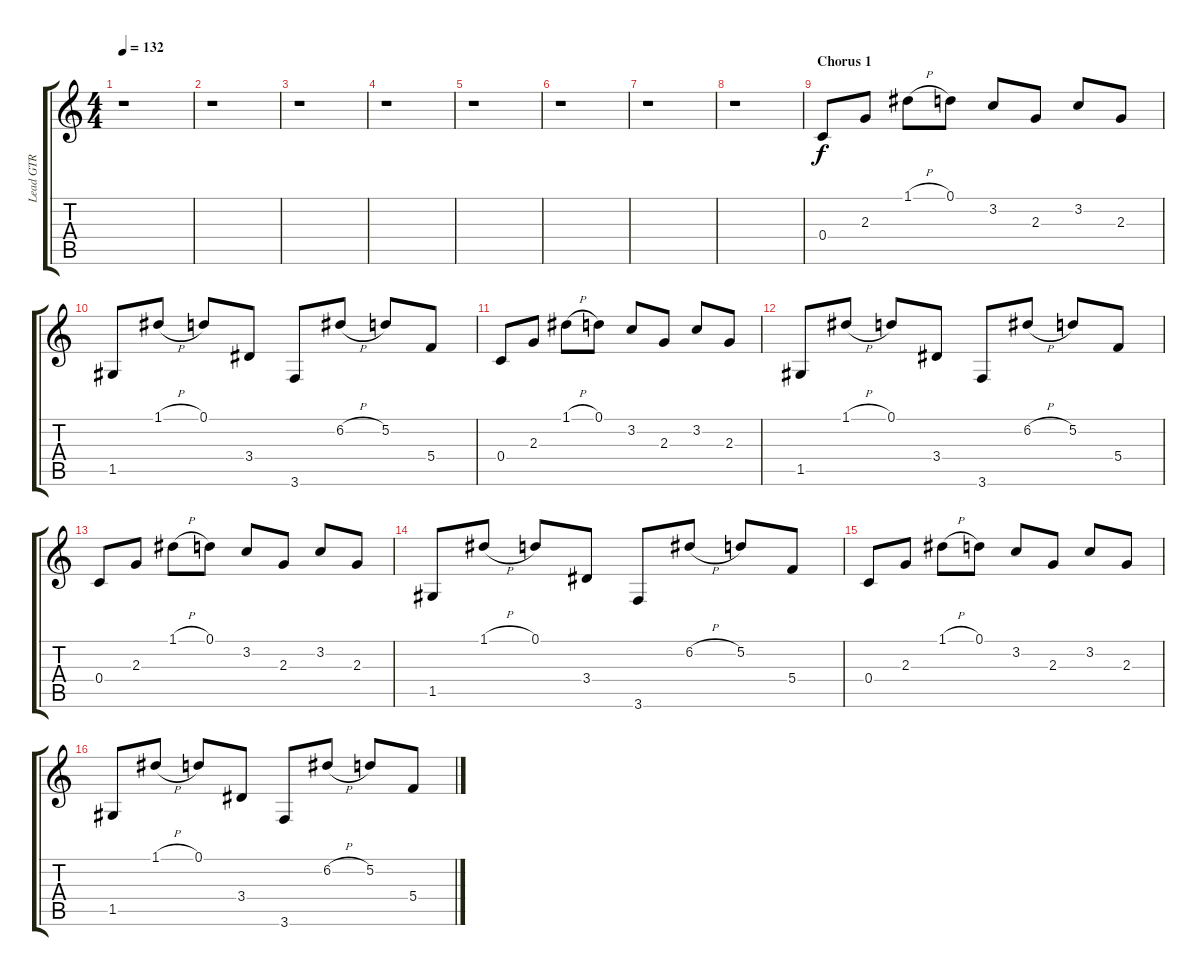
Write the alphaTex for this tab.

\track ("Lead GTR" "Lead GTR") {instrument distortionguitar}
\staff {score tabs}
\tuning (D4 A3 F3 C3 G2 D2) {hide}
\ts (4 4)
\tempo 132
\clef g2
\ks c
r.1{dy f} |
r.1 |
r.1 |
r.1 |
r.1 |
r.1 |
r.1 |
r.1 |
\section ("" "Chorus 1")
0.4.8 2.3.8 1.1{h}.8 0.1.8 3.2.8 2.3.8 3.2.8 2.3.8 |
1.5.8 1.1{h}.8 0.1.8 3.4.8 3.6.8 6.2{h}.8 5.2.8 5.4.8 |
0.4.8 2.3.8 1.1{h}.8 0.1.8 3.2.8 2.3.8 3.2.8 2.3.8 |
1.5.8 1.1{h}.8 0.1.8 3.4.8 3.6.8 6.2{h}.8 5.2.8 5.4.8 |
0.4.8 2.3.8 1.1{h}.8 0.1.8 3.2.8 2.3.8 3.2.8 2.3.8 |
1.5.8 1.1{h}.8 0.1.8 3.4.8 3.6.8 6.2{h}.8 5.2.8 5.4.8 |
0.4.8 2.3.8 1.1{h}.8 0.1.8 3.2.8 2.3.8 3.2.8 2.3.8 |
1.5.8 1.1{h}.8 0.1.8 3.4.8 3.6.8 6.2{h}.8 5.2.8 5.4.8
